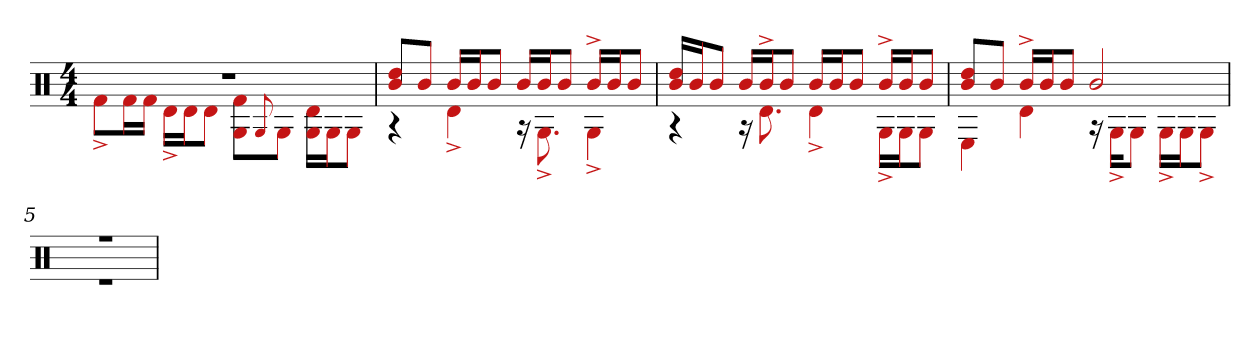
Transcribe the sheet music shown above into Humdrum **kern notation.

**kern
*part1
*staff1
*clefX
*k[]
*M4/4
=1
*^
1r	8f#^L
.	16f#L
.	16f#JJ
.	16d^LL
.	16dJ
.	8dJ
.	8f# 8GL
.	8qqG
.	8GJ
.	16d 16GLL
.	16GJ
.	8GJ
=2	=2
8b 8ddL	4r
8bJ	.
16bLL	4d^
16bJ	.
8bJ	.
16bLL	16r
16bJ	8.G^
8bJ	.
16b^LL	4G^
16bJ	.
8bJ	.
=3	=3
16dd 16bLL	4r
16bJ	.
8bJ	.
16bLL	16r
16b^J	8.d
8bJ	.
16bLL	4d^
16bJ	.
8bJ	.
16b^LL	16G^LL
16bJ	16GJ
8bJ	8GJ
=4	=4
8dd 8bL	4E
8bJ	.
16b^LL	4d
16bJ	.
8bJ	.
2b	16r
.	16G^KL
.	8GJ
.	16G^LL
.	16GJ
.	8G^J
=5	=5
1r	1r
*v	*v
=
*-
